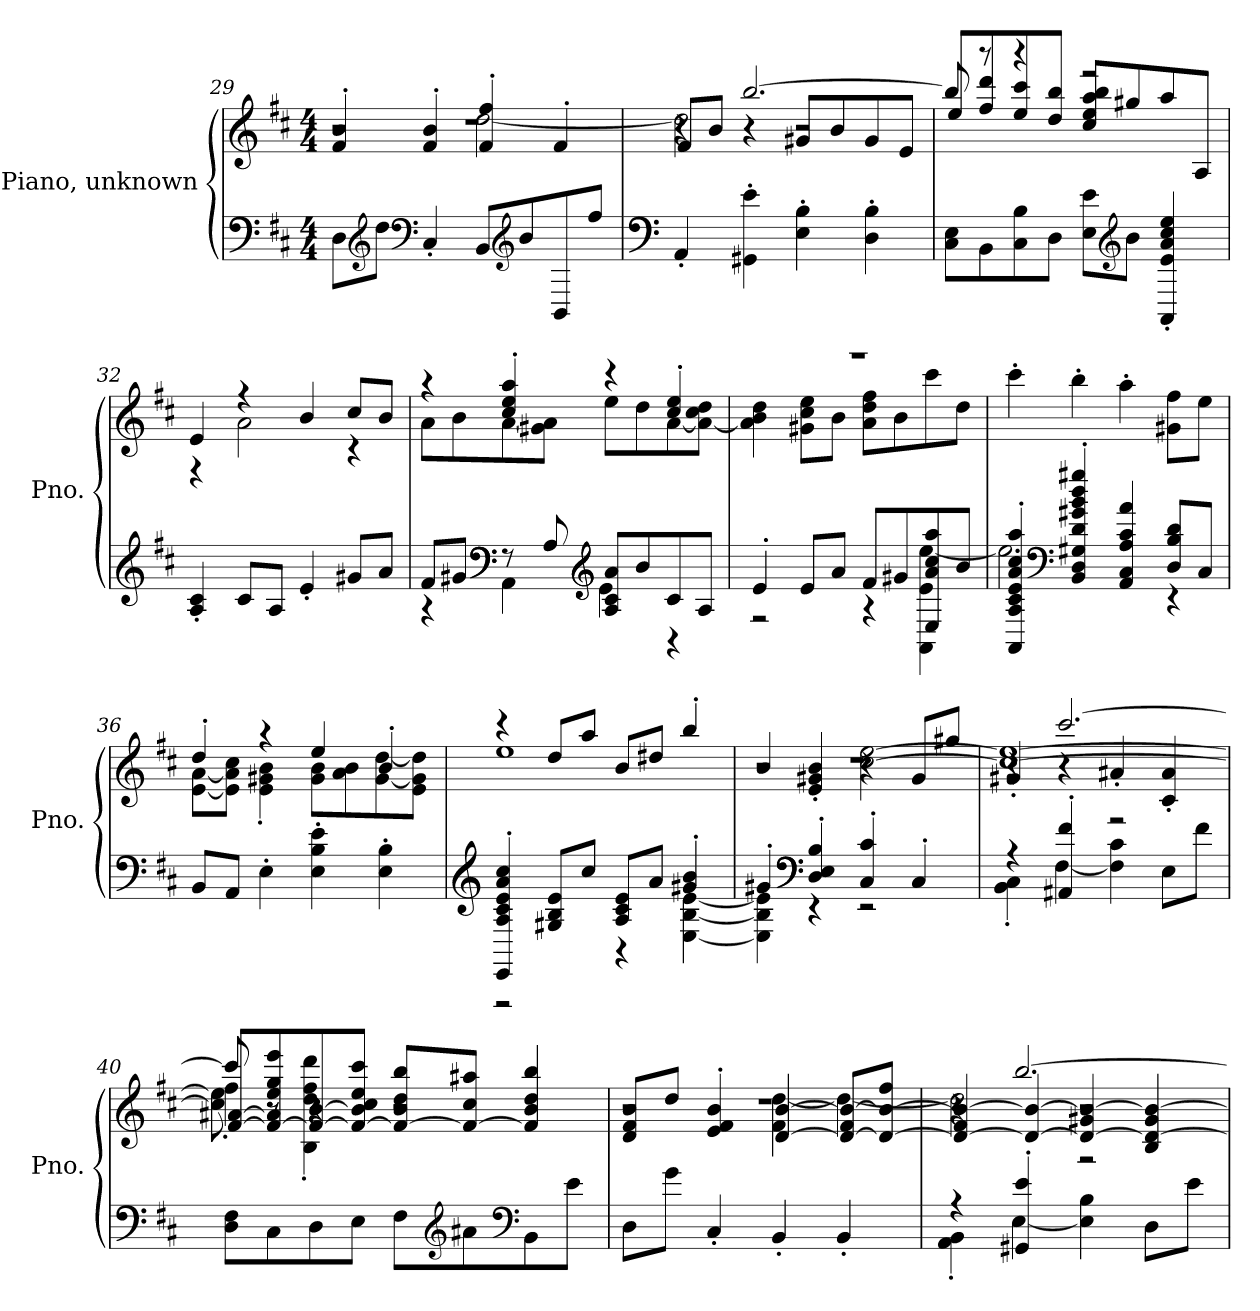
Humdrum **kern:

**kern	**kern
*part1	*part1
*staff2	*staff1
*I"Piano, unknown	*
*I'Pno.	*
!!LO:LB:g=z
*clefF4	*clefG2
*k[f#c#]	*k[f#c#]
*M4/4	*M4/4
=29	=29
*	*^
*	*	*^
8D\L	1r	2r	4f#/' 4b/'
*clefG2	*	*	*
8dd\J	.	.	.
*clefF4	*	*	*
4C#'/	.	.	4f#/' 4b/'
8BB/L	.	[2dd\	4f#/' 4ff#/'
*clefG2	*	*	*
8b/	.	.	.
8BB/	.	.	4f#'/
8ff#/J	.	.	.
=30	=30	=30	=30
*clefF4	*	*	*
4AA'/	4r	2dd\]	8f#/L
.	.	.	8b/J
4GG#X\' 4e\'	[2.bb/	.	4r
4E\' 4B\'	.	2r	8g#X/L
.	.	.	8b/
4D\' 4B\'	.	.	8g#/
.	.	.	8e/J
*	*	*v	*v
=31	=31	=31
8C#\ 8E\L	8bb/]	8ee/L
8BB\	8r	8ff#/ 8ddd/
8C#\ 8B\	4r	8ee/ 8ccc#/
8D\J	.	8dd/ 8bb/J
8E\ 8e\L	2r	8cc#/ 8ee/ 8aa/ 8bb/L
*clefG2	*	*
8b\J	.	8gg#X/
4AA/' 4e/' 4a/' 4cc#/' 4ee/'	.	8aa/
.	.	8A/J
=32	=32	=32
4A/' 4c#/'	4e/	4r
8c#/L	4r	2a\
8A/J	.	.
4e'/	4b/	.
8g#X/L	8cc#/L	4r
8a/J	8b/J	.
!!LO:LB:g=z	!!
=33	=33	=33
*^	*	*
8f#/L	4r	4r	8a\L
8g#X/J	.	.	8b\
*clefF4	*	*	*
8r	4AA\	4cc#/' 4ee/' 4aa/'	[8a\
8A/	.	.	8g#X\ 8a\]J
*clefG2	*	*	*
8A/ 8c#/ 8a/L	4e\	4r	8ee\L
8b/	.	.	8dd\
8c#/	4r	4cc#/' 4ee/'	[8a\
8A/J	.	.	8a\_ 8cc#\ 8dd\J
=34	=34	=34	=34
4e'/	2r	1r	4a\] 4b\ 4dd\
8e/L	.	.	8g#X\ 8cc#\ 8ee\L
8a/J	.	.	8b\J
8f#/L	4r	.	8a\ 8dd\ 8ff#\L
8g#X/	.	.	8b\
8E/ 8a/ 8cc#/ 8aa/	4AA\ 4e\ [4ee\	.	8ccc#\
8b/J	.	.	8dd\J
*	*	*v	*v
=35	=35	=35
4AA/' 4A/' 4c#/' 4e/' 4a/' 4cc#/' 4aa/'	2.ee\]	4ccc#'\
*clefF4	*	*
4BB/' 4D/' 4G#X/' 4d/' 4g#X/' 4b/' 4dd/' 4gg#X/'	.	4bb'\
4AA/ 4C#/ 4A/ 4c#/ 4a/	.	4aa'\
8D/ 8B/ 8d/L	4r	8g#X\ 8ff#\L
8C#/J	.	8ee\J
*v	*v	*
!!LO:LB:g=z
=36	=36
*	*^
8BB/L	4dd'/	[8e\ [8a\L
8AA/J	.	8e\] 8a\] 8cc#\J
4E'\	4r	4e\' 4g#X\' 4b\'
4E\' 4B\' 4e\'	4ee/	8g#\ 8b\L
.	.	8a\ 8b\
4E\' 4B\'	4b'/	[8g#\ [8dd\
.	.	8e\ 8g#\] 8dd\]J
=37	=37	=37
*clefG2	*	*
*^	*	*
4EE/' 4A/' 4c#/' 4e/' 4a/' 4cc#/'	2r	4r	1ee
8G#X/ 8B/ 8e/L	.	8dd/L	.
8cc#/J	.	8aa/J	.
8A/ 8c#/ 8e/L	4r	8b/L	.
8a/J	.	8dd#X/J	.
4g#X/' 4b/'	[4E\ [4B\ [4e\	4bb'/	.
=38	=38	=38	=38
*	*	*	*^
4g#X'/	4E\] 4B\] 4e\]	1r	4b/	2r
*clefF4	*	*	*	*
4D/' 4E/' 4B/'	4r	.	4e/' 4g#X/' 4b/'	.
4C#/' 4c#/'	2r	.	4r	[2cc#\ [2ee\
4C#'/	.	.	8g#/L	.
.	.	.	8gg#X/J	.
=39	=39	=39	=39	=39
4r	4BB\' 4C#\'	4r	4g#X'/	1cc#_ 1ee_
4AA#X/' 4f#/'	[4F#\	[2.ccc#/	4r	.
2r	4F#\] 4c#\	.	4a#X'/	.
.	8E\L	.	4c#/' 4a#/'	.
.	8f#\J	.	.	.
*v	*v	*	*	*
!!LO:LB:g=z
=40	=40	=40	=40
*	*	*	*^
8D\ 8F#\L	8ccc#/]	4ff#'\	[8f#/ [8a#X/L	8cc#\] 8ee\]
8C#\	8r	.	8f#/_ 8a#/] 8ee/ 8gg/ 8eee/	8r
8D\	4r	4r	8f#/_ [8b/	4B\' 4dd\' 4ff#\' 4ddd\'
8E\J	.	.	8f#/_ 8b/] 8cc#/ 8ee/ 8ccc#/J	.
8F#\L	2r	2r	8f#/_ 8b/ 8dd/ 8bb/L	2r
*clefG2	*	*	*	*
8a#X\	.	.	8f#/_ 8cc#/ 8aa#X/J	.
*clefF4	*	*	*	*
8BB\	.	.	4f#/] 4b/ 4dd/ 4bb/	.
8e\J	.	.	.	.
*	*	*	*v	*v
=41	=41	=41	=41
8D\L	1r	2r	8d/ 8f#/ 8b/L
8g\J	.	.	8dd/J
4C#'/	.	.	4e/' 4f#/' 4b/'
4BB'/	.	4f#\ [4dd\	[4d/ [4b/
4BB'/	.	4dd\_	8d/_ 8f#/ 8b/_L
.	.	.	8d/_ 8b/_ 8ff#/J
=42	=42	=42	=42
*^	*	*	*
4r	4AA\' 4BB\'	4r	2dd\]	4d/_ 4f#/ 4b/_
4GG#X/' 4e/'	[4E\	[2.bb/	.	4d/_ 4b/_
2r	4E\] 4B\	.	2r	4d/_ 4g#X/ 4b/_
.	8D\L	.	.	4B/ 4d/_ 4g#/ 4b/_
.	8e\J	.	.	.
*v	*v	*	*	*
*	*v	*v	*v
=	=
*-	*-
